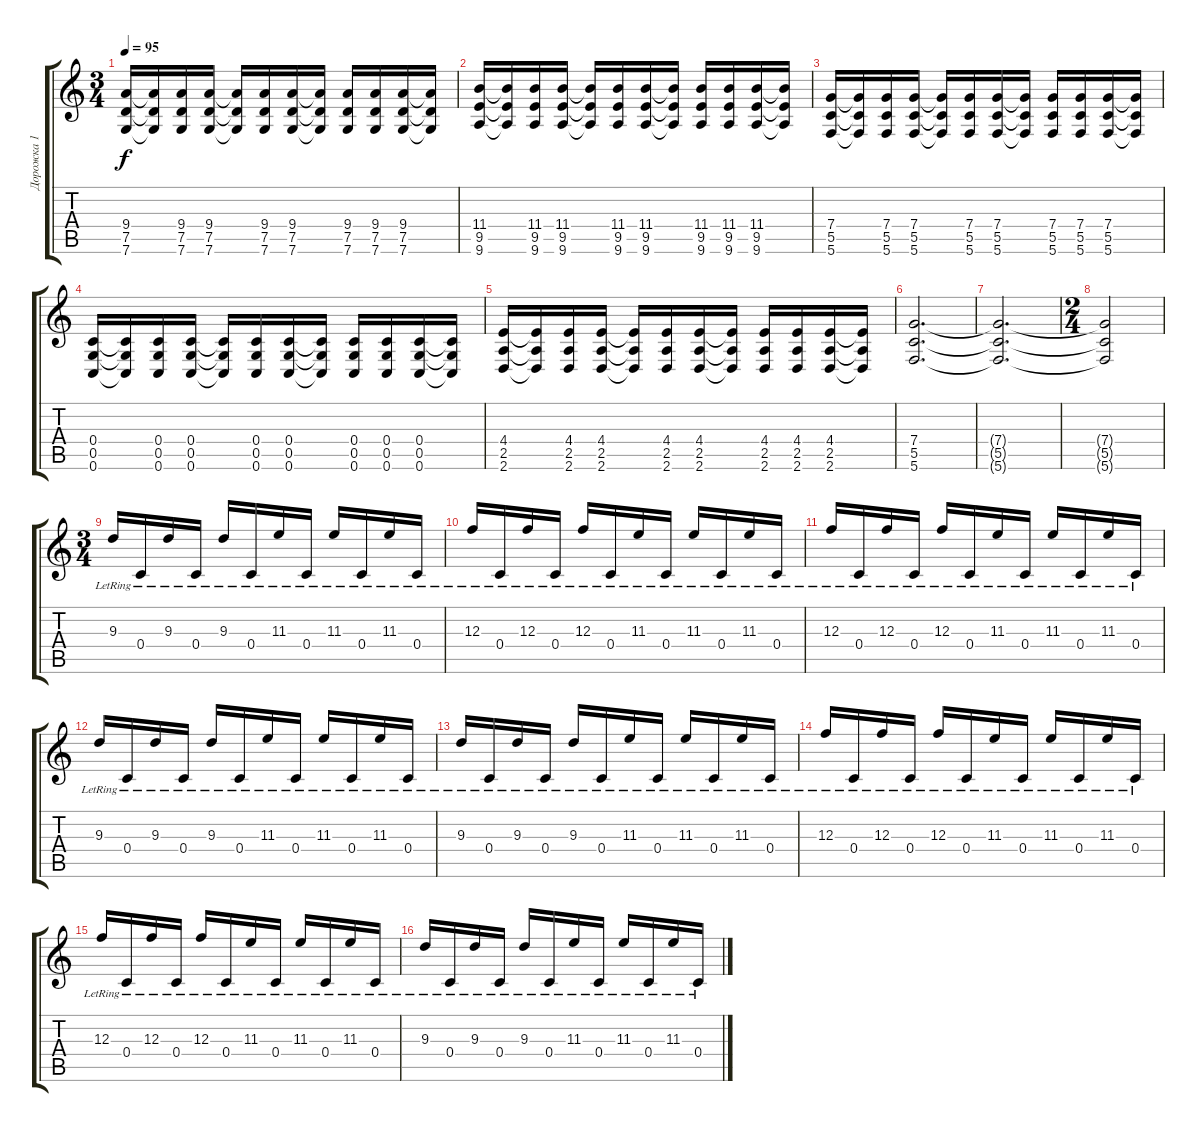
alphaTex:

\track ("Дорожка 1" "Дорожка 1") {instrument distortionguitar}
\staff {score tabs}
\tuning (D4 A3 F3 C3 G2 C2) {hide}
\ts (3 4)
\tempo 95
\clef g2
\ks c
(9.4 7.5 7.6).16{dy f} (9.4{t} 7.5{t} 7.6{t}).16 (9.4 7.5 7.6).16 (9.4 7.5 7.6).16 (9.4{t} 7.5{t} 7.6{t}).16 (9.4 7.5 7.6).16 (9.4 7.5 7.6).16 (9.4{t} 7.5{t} 7.6{t}).16 (9.4 7.5 7.6).16 (9.4 7.5 7.6).16 (9.4 7.5 7.6).16 (9.4{t} 7.5{t} 7.6{t}).16 |
(11.4 9.5 9.6).16 (11.4{t} 9.5{t} 9.6{t}).16 (11.4 9.5 9.6).16 (11.4 9.5 9.6).16 (11.4{t} 9.5{t} 9.6{t}).16 (11.4 9.5 9.6).16 (11.4 9.5 9.6).16 (11.4{t} 9.5{t} 9.6{t}).16 (11.4 9.5 9.6).16 (11.4 9.5 9.6).16 (11.4 9.5 9.6).16 (11.4{t} 9.5{t} 9.6{t}).16 |
(7.4 5.5 5.6).16 (7.4{t} 5.5{t} 5.6{t}).16 (7.4 5.5 5.6).16 (7.4 5.5 5.6).16 (7.4{t} 5.5{t} 5.6{t}).16 (7.4 5.5 5.6).16 (7.4 5.5 5.6).16 (7.4{t} 5.5{t} 5.6{t}).16 (7.4 5.5 5.6).16 (7.4 5.5 5.6).16 (7.4 5.5 5.6).16 (7.4{t} 5.5{t} 5.6{t}).16 |
(0.4 0.5 0.6).16 (0.4{t} 0.5{t} 0.6{t}).16 (0.4 0.5 0.6).16 (0.4 0.5 0.6).16 (0.4{t} 0.5{t} 0.6{t}).16 (0.4 0.5 0.6).16 (0.4 0.5 0.6).16 (0.4{t} 0.5{t} 0.6{t}).16 (0.4 0.5 0.6).16 (0.4 0.5 0.6).16 (0.4 0.5 0.6).16 (0.4{t} 0.5{t} 0.6{t}).16 |
(4.4 2.5 2.6).16 (4.4{t} 2.5{t} 2.6{t}).16 (4.4 2.5 2.6).16 (4.4 2.5 2.6).16 (4.4{t} 2.5{t} 2.6{t}).16 (4.4 2.5 2.6).16 (4.4 2.5 2.6).16 (4.4{t} 2.5{t} 2.6{t}).16 (4.4 2.5 2.6).16 (4.4 2.5 2.6).16 (4.4 2.5 2.6).16 (4.4{t} 2.5{t} 2.6{t}).16 |
(7.4 5.5 5.6).2{d} |
(7.4{t} 5.5{t} 5.6{t}).2{d} |
\ts (2 4)
(7.4{t} 5.5{t} 5.6{t}).2 |
\ts (3 4)
9.3{lr}.16{instrument electricguitarclean} 0.4{lr}.16 9.3{lr}.16 0.4{lr}.16 9.3{lr}.16 0.4{lr}.16 11.3{lr}.16 0.4{lr}.16 11.3{lr}.16 0.4{lr}.16 11.3{lr}.16 0.4{lr}.16 |
12.3{lr}.16 0.4{lr}.16 12.3{lr}.16 0.4{lr}.16 12.3{lr}.16 0.4{lr}.16 11.3{lr}.16 0.4{lr}.16 11.3{lr}.16 0.4{lr}.16 11.3{lr}.16 0.4{lr}.16 |
12.3{lr}.16 0.4{lr}.16 12.3{lr}.16 0.4{lr}.16 12.3{lr}.16 0.4{lr}.16 11.3{lr}.16 0.4{lr}.16 11.3{lr}.16 0.4{lr}.16 11.3{lr}.16 0.4{lr}.16 |
9.3{lr}.16 0.4{lr}.16 9.3{lr}.16 0.4{lr}.16 9.3{lr}.16 0.4{lr}.16 11.3{lr}.16 0.4{lr}.16 11.3{lr}.16 0.4{lr}.16 11.3{lr}.16 0.4{lr}.16 |
9.3{lr}.16 0.4{lr}.16 9.3{lr}.16 0.4{lr}.16 9.3{lr}.16 0.4{lr}.16 11.3{lr}.16 0.4{lr}.16 11.3{lr}.16 0.4{lr}.16 11.3{lr}.16 0.4{lr}.16 |
12.3{lr}.16 0.4{lr}.16 12.3{lr}.16 0.4{lr}.16 12.3{lr}.16 0.4{lr}.16 11.3{lr}.16 0.4{lr}.16 11.3{lr}.16 0.4{lr}.16 11.3{lr}.16 0.4{lr}.16 |
12.3{lr}.16 0.4{lr}.16 12.3{lr}.16 0.4{lr}.16 12.3{lr}.16 0.4{lr}.16 11.3{lr}.16 0.4{lr}.16 11.3{lr}.16 0.4{lr}.16 11.3{lr}.16 0.4{lr}.16 |
9.3{lr}.16 0.4{lr}.16 9.3{lr}.16 0.4{lr}.16 9.3{lr}.16 0.4{lr}.16 11.3{lr}.16 0.4{lr}.16 11.3{lr}.16 0.4{lr}.16 11.3{lr}.16 0.4{lr}.16
